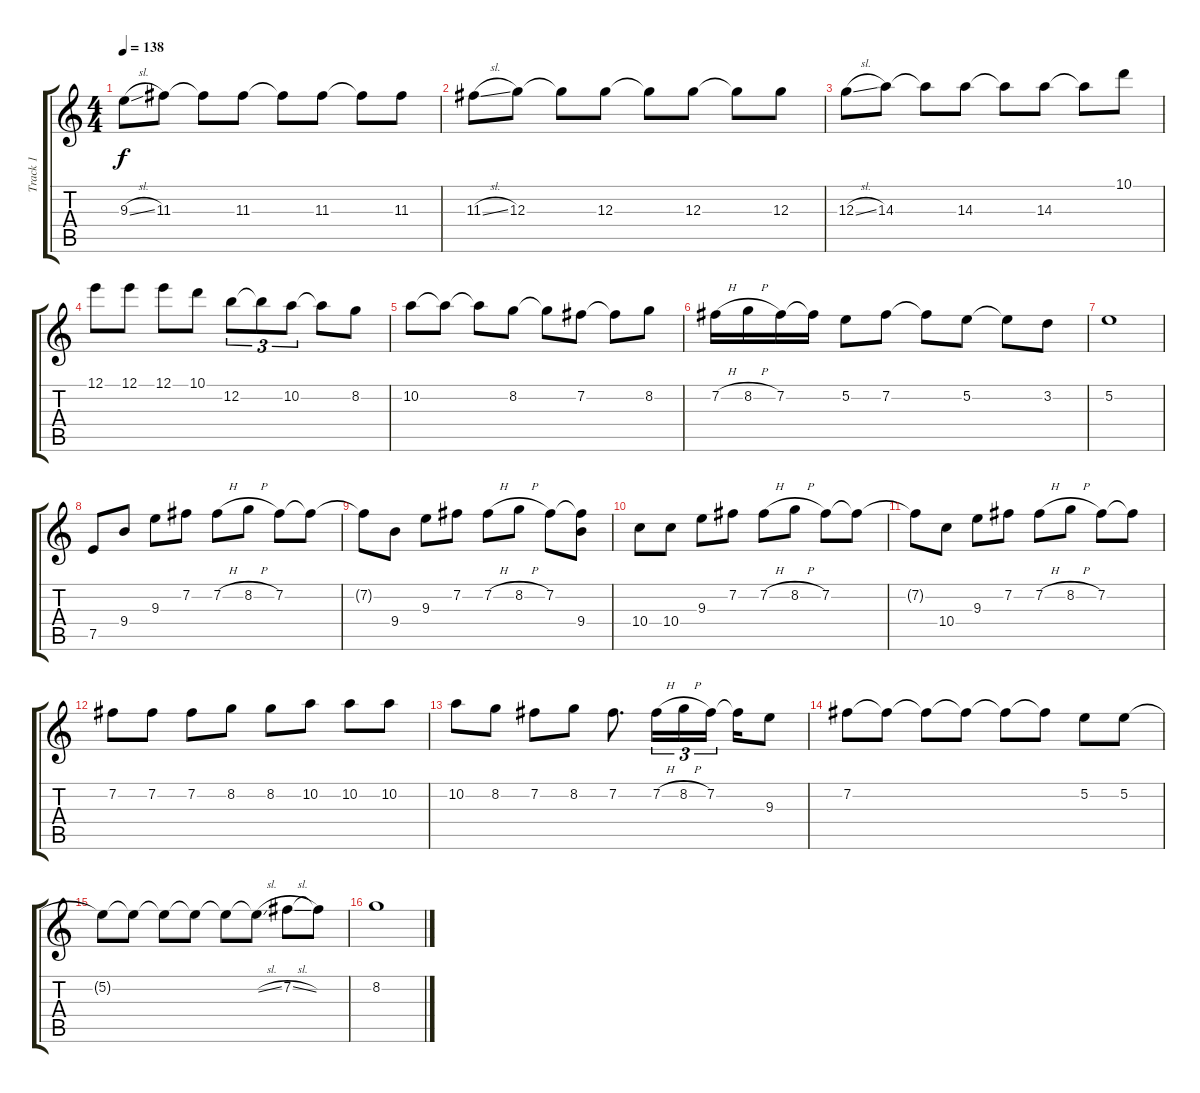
\track ("Track 1" "Track 1") {instrument acousticguitarsteel}
\staff {score tabs}
\tuning (E4 B3 G3 D3 A2 E2) {hide}
\ts (4 4)
\tempo 138
\clef g2
\ks c
9.3{sl}.8{dy f} 11.3.8 11.3{t}.8 11.3.8 11.3{t}.8 11.3.8 11.3{t}.8 11.3.8 |
11.3{sl}.8 12.3.8 12.3{t}.8 12.3.8 12.3{t}.8 12.3.8 12.3{t}.8 12.3.8 |
12.3{sl}.8 14.3.8 14.3{t}.8 14.3.8 14.3{t}.8 14.3.8 14.3{t}.8 10.1.8 |
12.1.8 12.1.8 12.1.8 10.1.8 12.2.8{tu (3 2)} 12.2{t}.8{tu (3 2)} 10.2.8{tu (3 2)} 10.2{t}.8 8.2.8 |
10.2.8 10.2{t}.8 10.2{t}.8 8.2.8 8.2{t}.8 7.2.8 7.2{t}.8 8.2.8 |
7.2{h}.16 8.2{h}.16 7.2.16 7.2{t}.16 5.2.8 7.2.8 7.2{t}.8 5.2.8 5.2{t}.8 3.2.8 |
5.2.1 |
7.5.8 9.4.8 9.3.8 7.2.8 7.2{h}.8 8.2{h}.8 7.2.8 7.2{t}.8 |
7.2{t}.8 9.4.8 9.3.8 7.2.8 7.2{h}.8 8.2{h}.8 7.2.8 (7.2{t} 9.4).8 |
10.4.8 10.4.8 9.3.8 7.2.8 7.2{h}.8 8.2{h}.8 7.2.8 7.2{t}.8 |
7.2{t}.8 10.4.8 9.3.8 7.2.8 7.2{h}.8 8.2{h}.8 7.2.8 7.2{t}.8 |
7.2.8 7.2.8 7.2.8 8.2.8 8.2.8 10.2.8 10.2.8 10.2.8 |
10.2.8 8.2.8 7.2.8 8.2.8 7.2.8{d} 7.2{h}.16{tu (3 2)} 8.2{h}.16{tu (3 2)} 7.2.16{tu (3 2) beam splitsecondary} 7.2{t}.16 9.3.8 |
7.2.8 7.2{t}.8 7.2{t}.8 7.2{t}.8 7.2{t}.8 7.2{t}.8 5.2.8 5.2.8 |
5.2{t}.8 5.2{t}.8 5.2{t}.8 5.2{t}.8 5.2{t}.8 5.2{sl t}.8 7.2{sl}.8 7.2{t}.8 |
8.2.1
